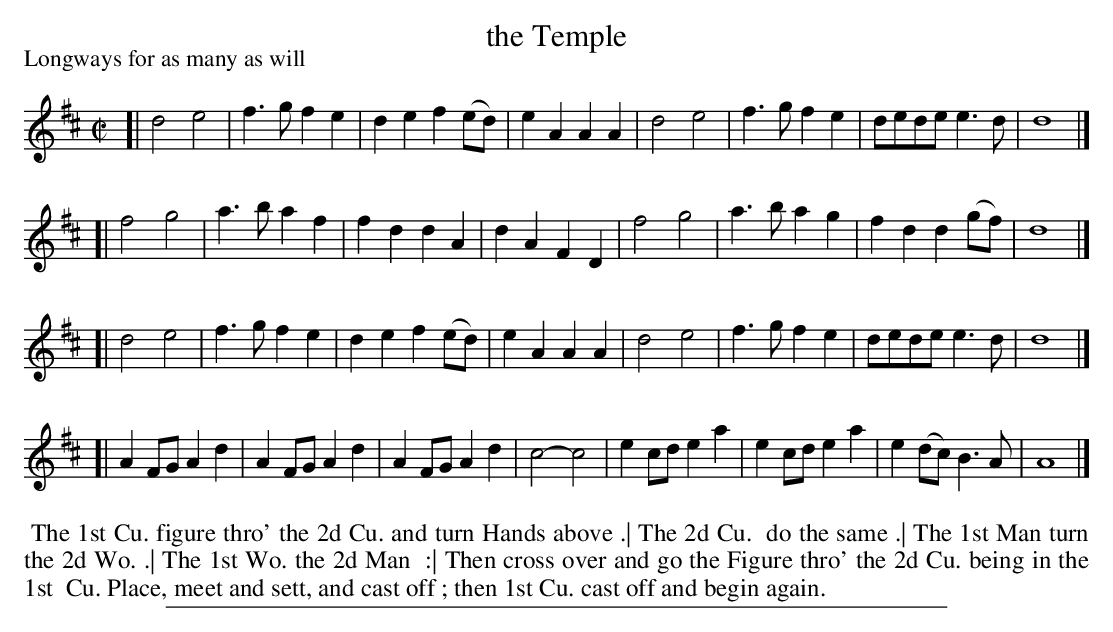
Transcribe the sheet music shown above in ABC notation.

X:1
T: the Temple
P: Longways for as many as will
M: C|
L: 1/4
K: D
[|\
d2 e2 | f>g fe | de f(e/d/) | eA AA |\
d2 e2 | f>g fe | d/e/d/e/ e>d | d4 |]
[|\
f2 g2 | a>b af | fd dA | dA FD |\
f2 g2 | a>b ag | fd d(g/f/) | d4 |]
[|\
d2 e2 | f>g fe | de f(e/d/) | eA AA |\
d2 e2 | f>g fe | d/e/d/e/ e>d | d4 |]
[|\
AF/G/ Ad | AF/G/ Ad | AF/G/ Ad | c2- c2 |\
ec/d/ ea | ec/d/ ea | e(d/c/) B>A | A4 |]
